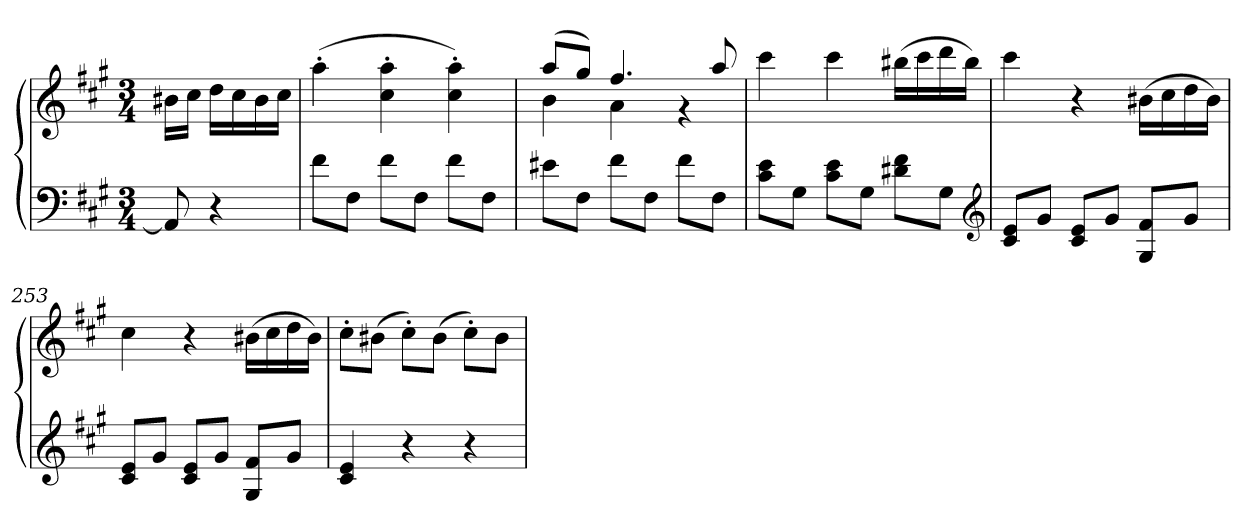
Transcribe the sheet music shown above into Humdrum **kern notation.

**kern	**kern
*part1	*part1
*staff2	*staff1
*clefF4	*clefG2
*k[f#c#g#]	*k[f#c#g#]
*A:	*A:
*M3/4	*M3/4
=	=
8AA]	16b#XLL
.	16cc#JJ
4r	16ddLL
.	16cc#
.	16b#
.	16cc#JJ
=249	=249
8f#L	(4aa'
8F#J	.
8f#L	4cc#' 4aa'
8F#J	.
8f#L	4cc#' 4aa')
8F#J	.
=250	=250
*	*^
8e#XL	(8aaL	4b
8F#J	8gg#J)	.
8f#L	4.ff#	4a
8F#J	.	.
8f#L	.	4r
8F#J	8aa	.
*	*v	*v
=251	=251
8c# 8eL	4ccc#
8G#J	.
8c# 8eL	4ccc#
8G#J	.
8d#X 8f#L	(16bb#XLL
.	16ccc#
8G#J	16ddd
.	16bb#JJ)
*clefG2	*
=252	=252
8c# 8eL	4ccc#
8g#J	.
8c# 8eL	4r
8g#J	.
8G# 8f#L	(16b#XLL
.	16cc#
8g#J	16dd
.	16b#JJ)
=253	=253
8c# 8eL	4cc#
8g#J	.
8c# 8eL	4r
8g#J	.
8G# 8f#L	(16b#XLL
.	16cc#
8g#J	16dd
.	16b#JJ)
=254	=254
4c# 4e	8cc#'L
.	(8b#XJ
4r	8cc#'L)
.	(8b#J
4r	8cc#'L)
.	8b#J
=	=
*-	*-
